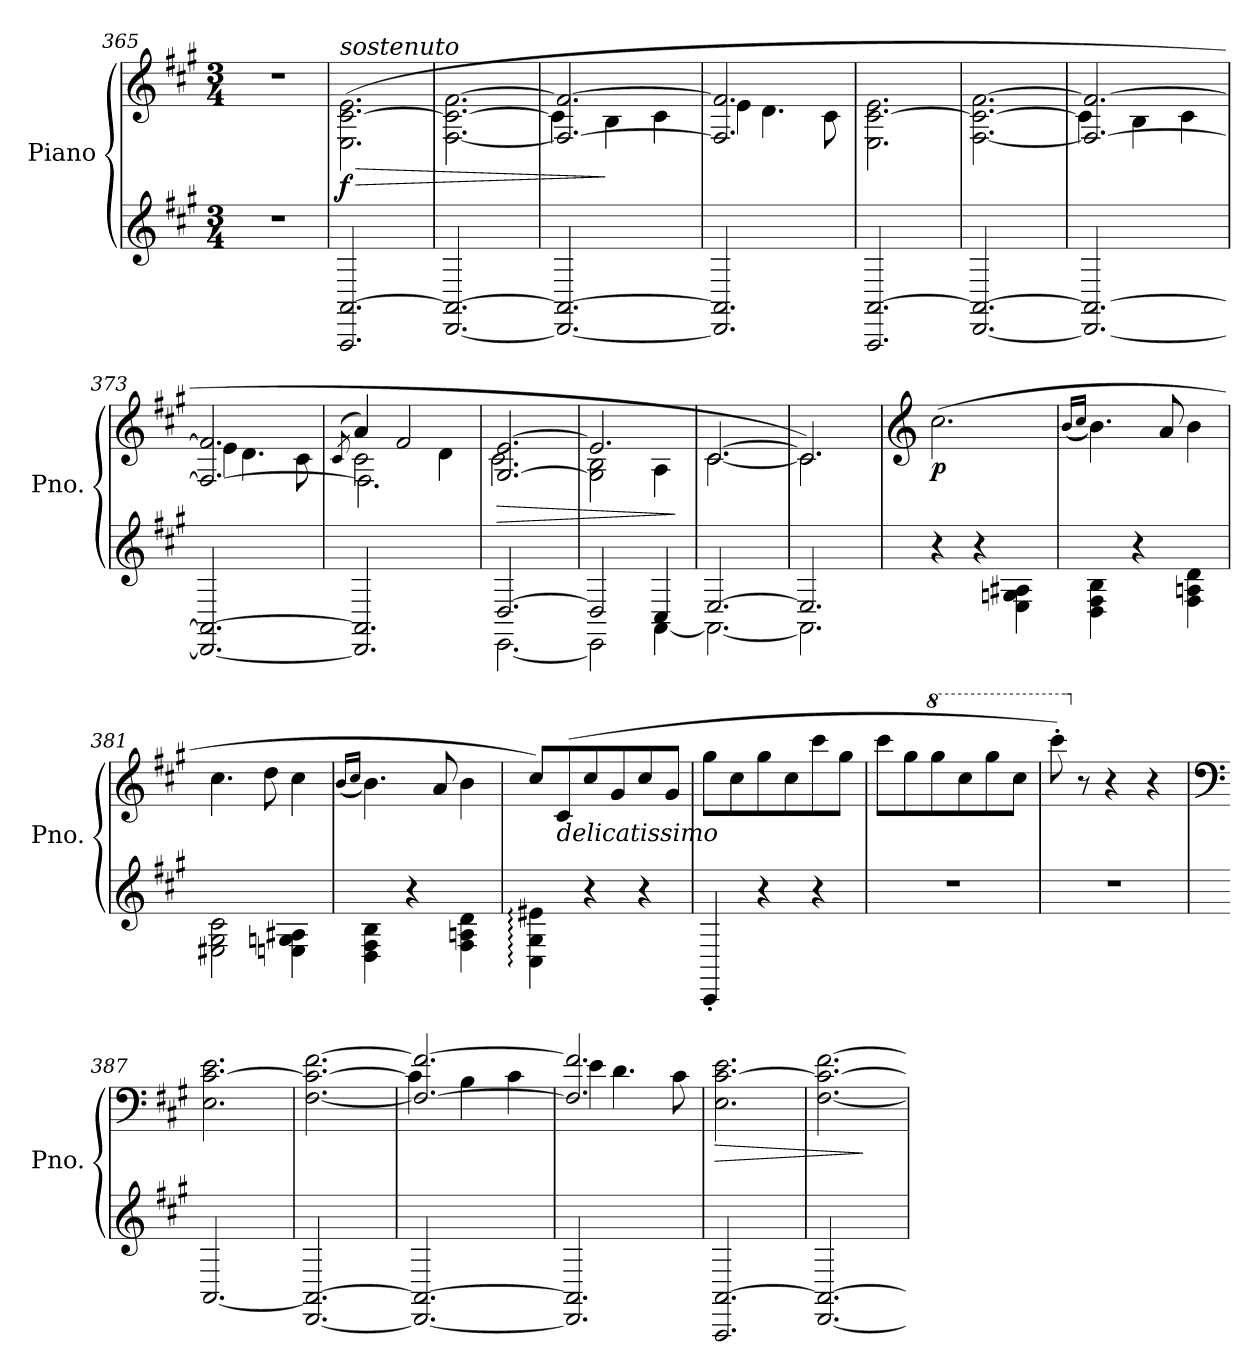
**kern	**kern	**dynam
*part1	*part1	*part1
*staff2	*staff1	*staff1/2
*I"Piano	*	*
*I'Pno.	*	*
*clefG2	*clefG2	*
*k[f#c#g#]	*k[f#c#g#]	*
*M3/4	*M3/4	*
=365	=365	=365
2.r	2.r	.
=366	=366	=366
!	!LO:TX:a:i:t=sostenuto	!
!	!	!LO:HP:b
!	!	!LO:DY:n=1:b
2.AAA/ [2.AA/	(>2.E\ [2.c#\ 2.e\	> f
=367	=367	=367
[2.DD/ 2.AA/_	[2.F#\ 2.c#\_ [2.f#\	.
=368	=368	=368
*	*^	*
2.DD/_ 2.AA/_	2.F#/_ 2.f#/_	4c#\]	.
.	.	4B\	]
.	.	4c#\	.
=369	=369	=369	=369
2.DD/] 2.AA/]	2.F#/] 2.f#/]	4e\	.
.	.	4.d\	.
.	.	8c#\	.
*	*v	*v	*
=370	=370	=370
2.AAA/ [2.AA/	2.E\ [2.c#\ 2.e\	.
!!LO:LB:g=z
=371	=371	=371
[2.DD/ 2.AA/_	[2.F#\ 2.c#\_ [2.f#\	.
=372	=372	=372
*	*^	*
2.DD/_ 2.AA/_	2.F#/_ 2.f#/_	4c#\]	.
.	.	4B\	.
.	.	4c#\	.
=373	=373	=373	=373
2.DD/_ 2.AA/_	2.F#/_ 2.f#/]	4e\	.
.	.	4.d\	.
.	.	8c#\	.
=374	=374	=374	=374
.	(>8qc#/	8qc#/yy	.
*	*	*^	*
2.DD/] 2.AA/]	4a/)	2c#\	2.F#\]	.
.	2f#/	.	.	.
.	.	4d\	.	.
*	*	*v	*v	*
=375	=375	=375	=375
*^	*	*	*
!	!	!	!	!LO:HP:b
[2.D/	[2.EE\	[2.G#/ [2.e/	2.c#\	>
=376	=376	=376	=376	=376
2D/]	2EE\]	2.e/]	2G#\] 2B\	.
4C#/	[4AA\	.	4A\	.
*v	*v	*	*	*
*	*v	*v	*
.	.	]
=377	=377	=377
*^	*^	*
[2.E/	2.AA\_	[2.c#/	[2.c#\	.
=378	=378	=378	=378	=378
2.E/]	2.AA\]	2.c#/])	2.c#\]	.
*v	*v	*	*	*
*	*v	*v	*
=379	=379	=379
*	*clefG2	*
*^	*^	*
!	!	!	!	!LO:DY:b
*v	*v	*	*	*
*	*v	*v	*
4r	(>2.cc#\	p
4r	.	.
4E\ 4Gn\ 4A#X\	.	.
=380	=380	=380
.	(<16qb/LL	.
.	16qcc#/JJ	.
4D\ 4F#\ 4B\	4.b\)	.
4r	.	.
.	8a/	.
4F#\ 4An\ 4d\	4b\	.
!!LO:LB:g=z
=381	=381	=381
2E#X\ 2G#\ 2c#\	4.cc#\	.
.	8dd\	.
4En\ 4Gn\ 4A#X\	4cc#\	.
=382	=382	=382
.	(<16qb/LL	.
.	16qcc#/JJ	.
4D\ 4F#\ 4B\	4.b\)	.
4r	.	.
.	8a/	.
4F#\ 4An\ 4d\	4b\	.
=383	=383	=383
4C#\: 4G#\: 4e#X\:	8cc#/L)	.
!	!LO:TX:b:i:t=delicatissimo	!
.	(>8c#!/	.
4r	8cc#!/	.
.	8g#!/	.
4r	8cc#!/	.
.	8g#!/J	.
=384	=384	=384
4CC#'/	8gg#!\L	.
.	8cc#!\	.
4r	8gg#!\	.
.	8cc#!\	.
4r	8ccc#!\	.
.	8gg#!\J	.
=385	=385	=385
2.r	8ccc#!\L	.
.	8gg#!\	.
*	*8va	*
.	8ggg#!\	.
.	8ccc#!\	.
.	8ggg#!\	.
.	8ccc#!\J	.
=386	=386	=386
2.r	8cccc#'!\)	.
*	*X8va	*
.	8r	.
.	4r	.
.	4r	.
=387	=387	=387
*	*clefF4	*
!	!	!LO:DY:b
[2.AA/	2.E\ [2.c#\ 2.e\	other-dynamics
=388	=388	=388
[2.DD/ 2.AA/_	[2.F#\ 2.c#\_ [2.f#\	.
!!LO:PB:g=z
=389	=389	=389
*	*^	*
2.DD/_ 2.AA/_	2.F#/_ 2.f#/_	4c#\]	.
.	.	4B\	.
.	.	4c#\	.
=390	=390	=390	=390
2.DD/] 2.AA/]	2.F#/] 2.f#/]	4e\	.
.	.	4.d\	.
.	.	8c#\	.
=391	=391	=391	=391
!	!	!	!LO:HP:b
*	*v	*v	*
2.AAA/ [2.AA/	2.E\ [2.c#\ 2.e\	>
=392	=392	=392
[2.DD/ 2.AA/_	[2.F#\ 2.c#\_ [2.f#\	.
.	.	]
=	=	=
*-	*-	*-
